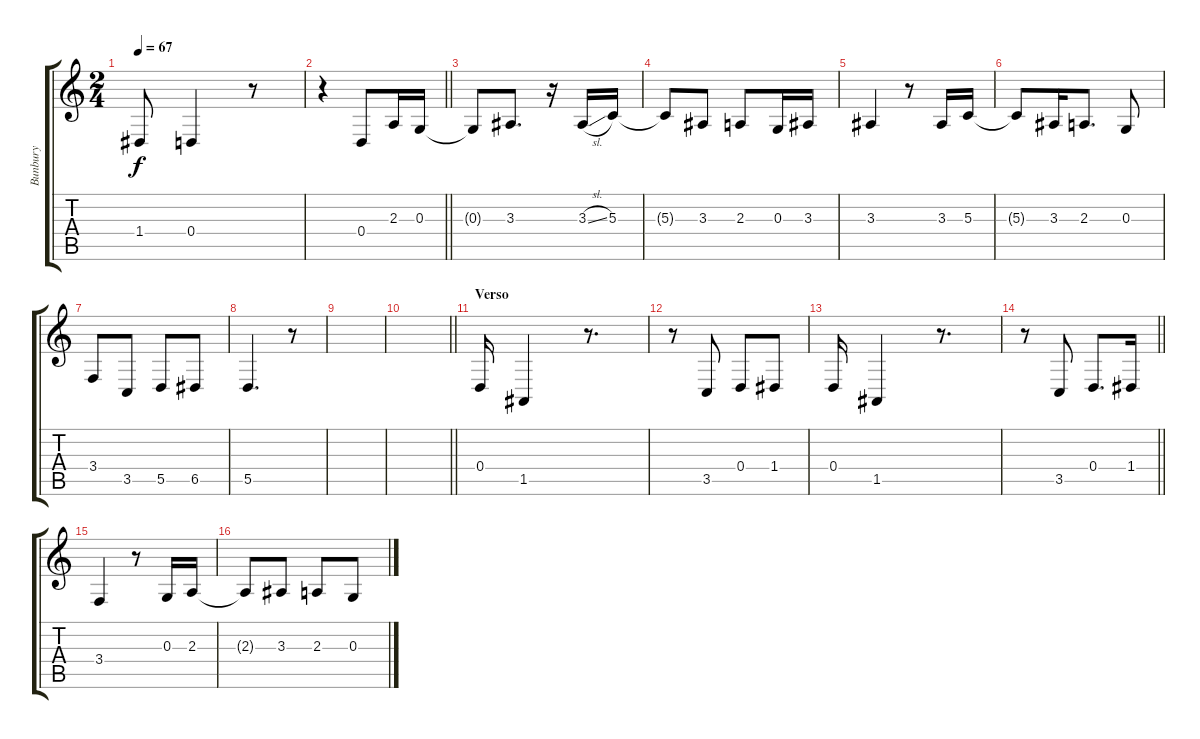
\track ("Bunbury" "Bunbury") {instrument altosax}
\staff {score tabs}
\tuning (E4 B3 G3 D3 A2 E2) {hide}
\ts (2 4)
\tempo 67
\clef g2
\ks c
1.4.8{dy f} 0.4.4 r.8 |
\barLineRight lightlight
r.4 0.4.8 2.3.16 0.3.16 |
0.3{t}.8 3.3.8{d} r.16 3.3{sl}.16 5.3.16 |
5.3{t}.8 3.3.8 2.3.8 0.3.16 3.3.16 |
3.3.4 r.8 3.3.16 5.3.16 |
5.3{t}.8 3.3.16 2.3.8{d} 0.3.8 |
3.4.8 3.5.8 5.5.8 6.5.8 |
5.5.4{d} r.8 |
|
\barLineRight lightlight
|
\section ("" "Verso")
0.4.16 1.5.4 r.8{d} |
r.8 3.5.8 0.4.8 1.4.8 |
0.4.16 1.5.4 r.8{d} |
\barLineRight lightlight
r.8 3.5.8 0.4.8{d} 1.4.16 |
3.4.4 r.8 0.3.16 2.3.16 |
2.3{t}.8 3.3.8 2.3.8 0.3.8
